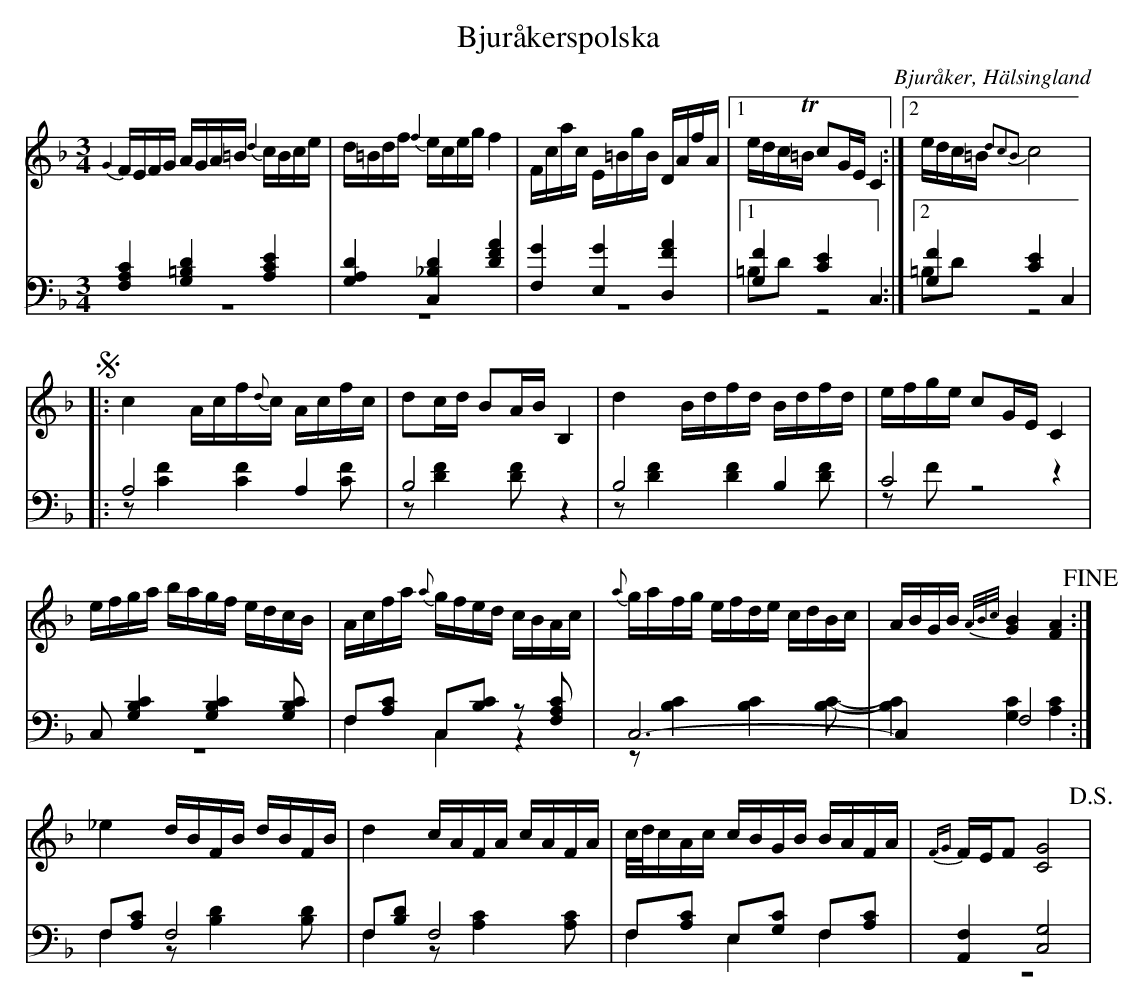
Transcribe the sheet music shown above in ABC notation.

X:1
T: Bjuråkerspolska
O: Bjuråker, Hälsingland
M: 3/4
L: 1/16
K: F
V:1
V:2
V:3 merge
V:1
{G2}FEFG AGA=B {d2}cBce|d=Bdf {f2}eceg f4|Fcac E=BgB DAfA|1 edcT=B c2GE C4:|2 edc=B {d2c2B2}c8 |
!segno! |:c4 Acf{d}c Acfc|d2cd B2AB B,4|d4 Bdfd Bdfd|efge c2GE C4|
efga bagf edcB|Acfa {a}gfed cBAc|{a}gafg efde cdBc|ABGB {A/B/c/}[G4B4] [F4A4] !fine!:|
_e4 dBFB dBFB|d4 cAFA cAFA|c/d/cAc cBGB BAFA|{FG}FEF2 [C8G8] !D.S.!|
V:2 clef=bass
[F,4A,4C4] [G,4=B,4D4] [A,4C4E4]|[G,4A,4D4] [C,4_B,4D4] [D4F4A4]|[F,4G4] [E,4G4] [D,4F4A4]|1 [G,4F4] [C4E4] C,4:|2 [G,4F4] [C4E4] C,4 |
|:A,8 A,4|B,8 z4|B,8  B,4|C8 z4|
C,2 [G,4B,4C4] [G,4B,4C4] [G,2B,2C2]|F,2[A,2C2] C,2[B,2C2] z2 [F,2A,2C2]|C,12-|C,4 F,8:|
F,2[A,2C2] F,8|F,2[B,2D2] F,8|F,2[A,2C2] E,2[G,2C2] F,2[A,2C2]|[A,,4F,4] [C,8G,8] |
V:3 clef=bass
z12|z12|z12|1 =B,2D2 z8:|2 =B,2D2 z8|
|:z2 [C4F4] [C4F4] [C2F2]|z2 [D4F4] [D2F2] z4|z2 [D4F4] [D4F4] [D2F2]|z2 F2 z8|
z12|F,4 C,4 z4|z2 [B,4C4] [B,4C4] [B,2C2]-|[B,4C4] [G,4C4] [A,4C4]:|
F,4 z2 [B,4D4] [B,2D2]|F,4 z2 [A,4C4] [A,2C2]|F,4 E,4 F,4|z12|
